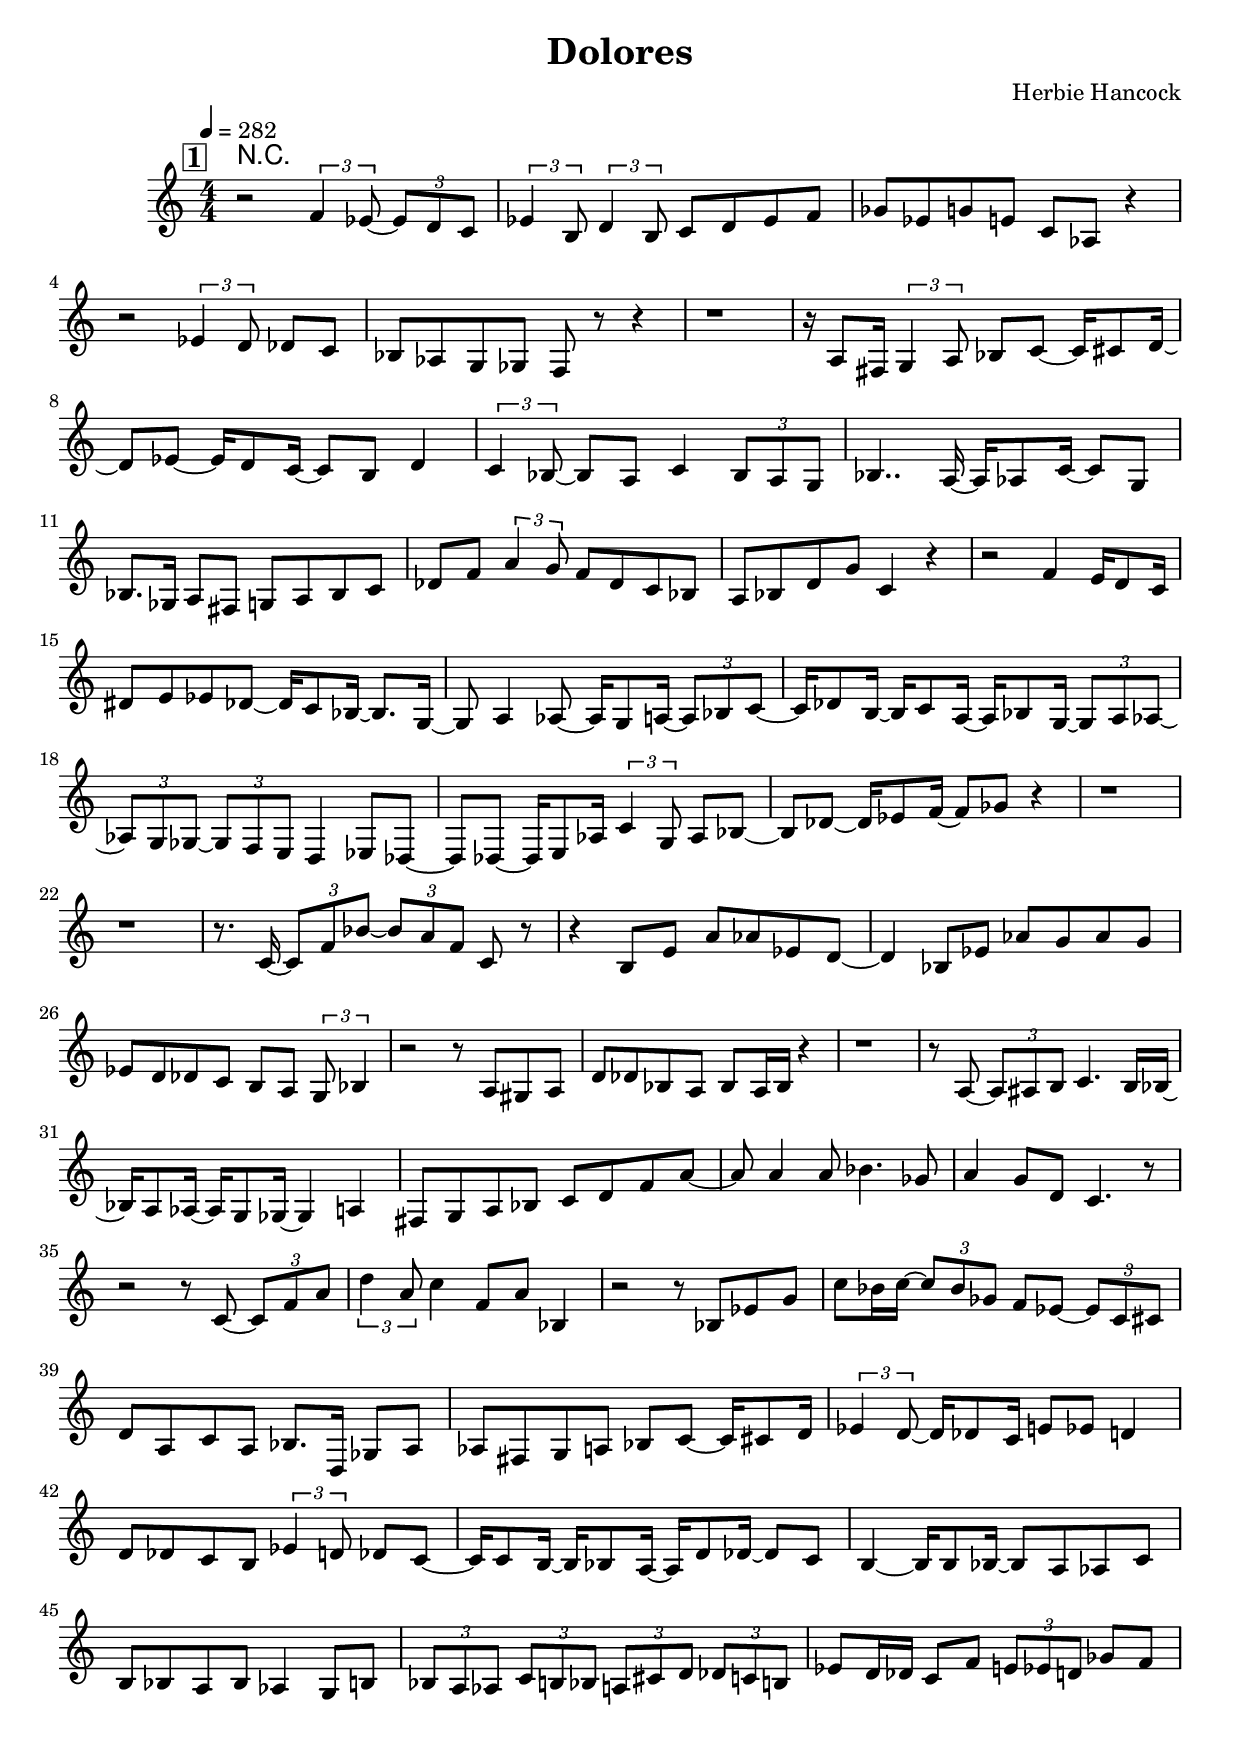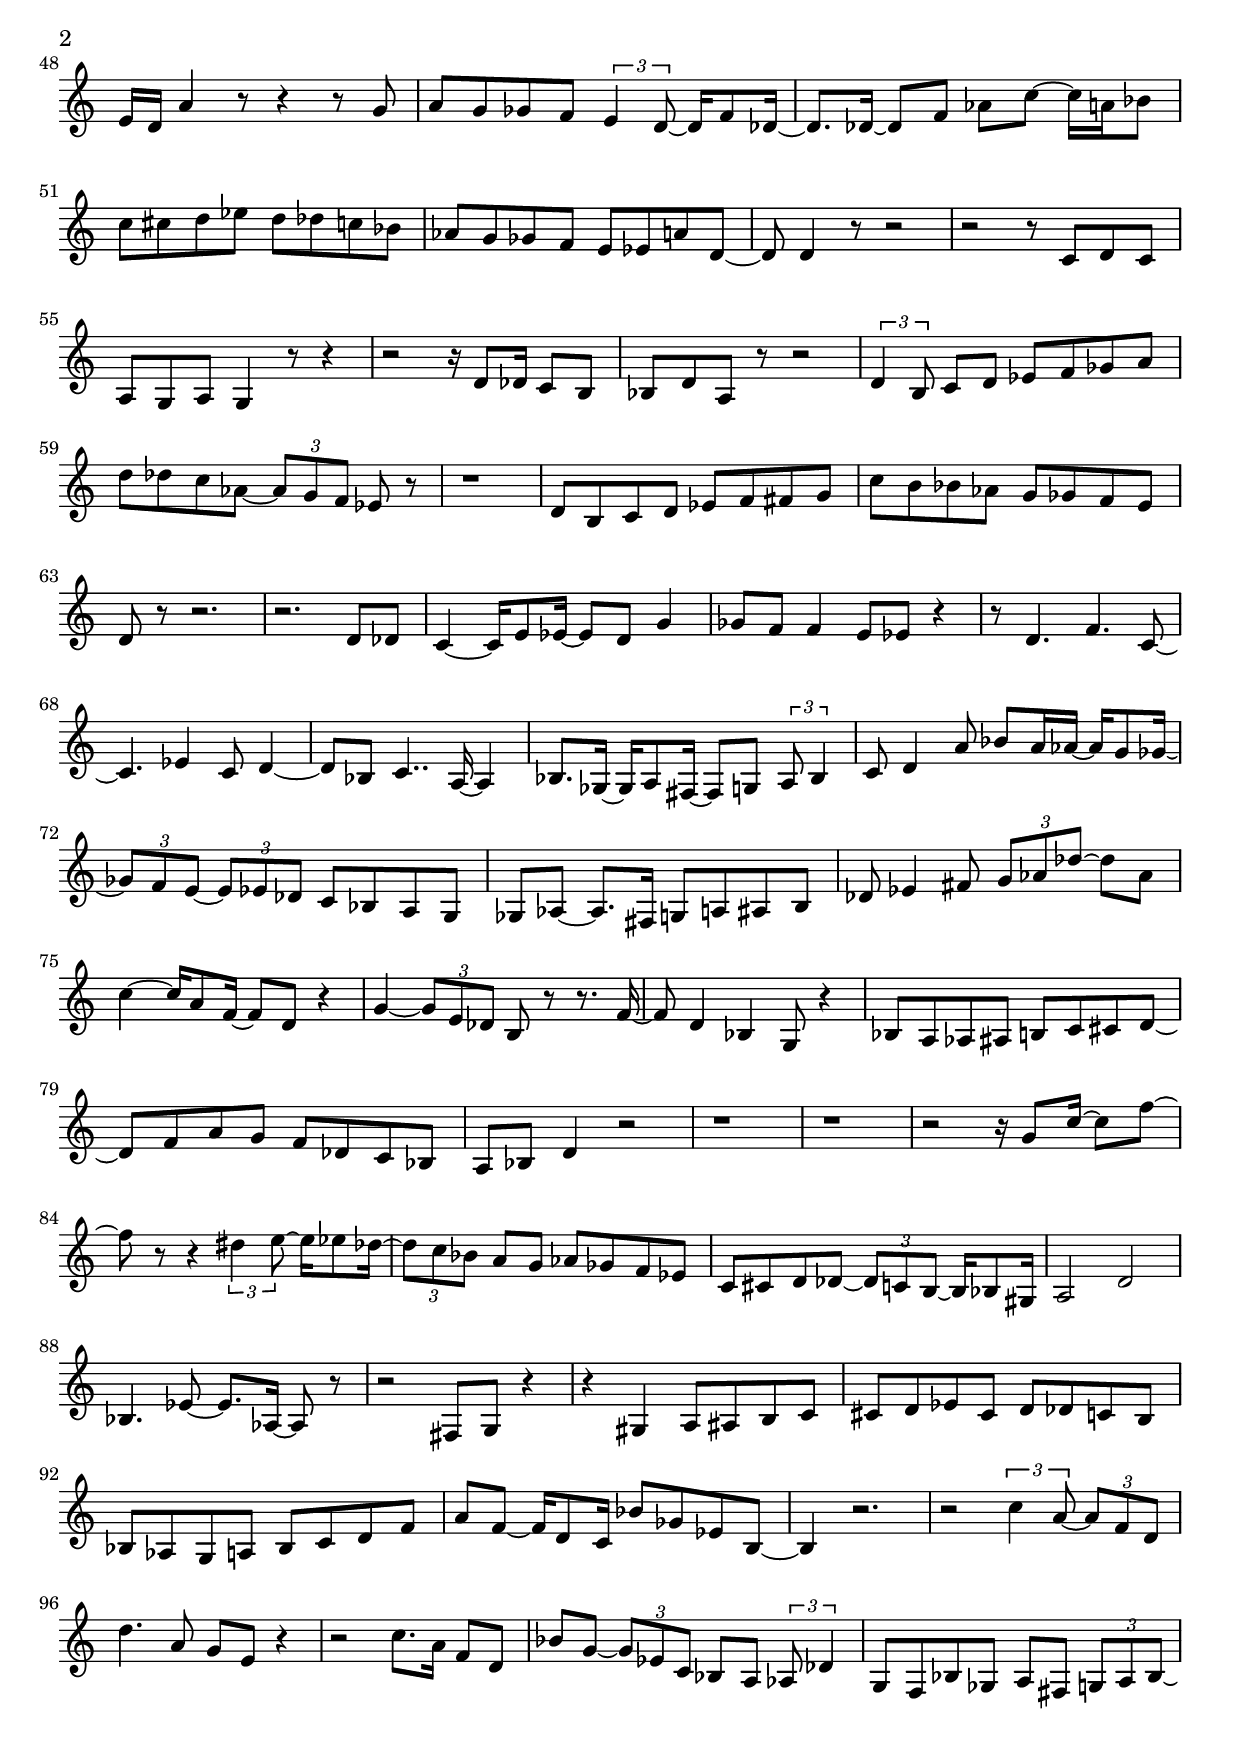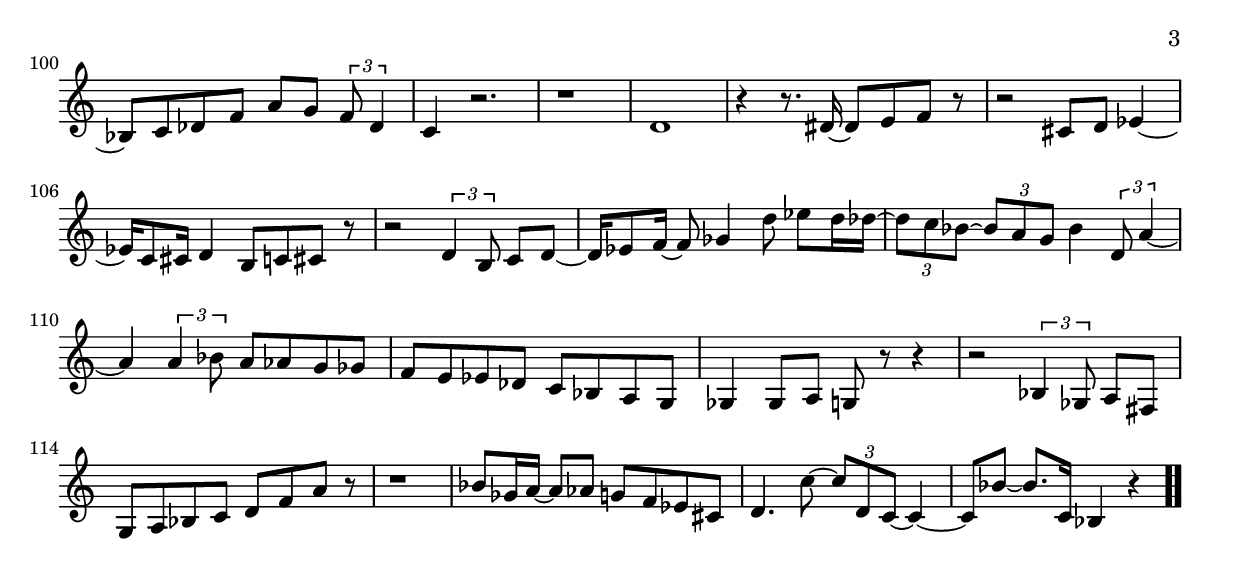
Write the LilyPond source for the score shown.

\version "2.13.2"

#(ly:set-option 'point-and-click #f)

\header {
  title = "Dolores"
  composer = "Herbie Hancock"
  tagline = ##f
}
global =
{
    \override Staff.TimeSignature #'style = #'()
    \time 4/4
    \clef "treble"
    \key c \major
    \override Rest #'direction = #'0
    \override MultiMeasureRest #'staff-position = #0
}
\score
{
<<
    \transpose c' c'

    \new ChordNames { \chords {
      \set majorSevenSymbol = \markup { "maj7" }
      \set minorChordModifier = \markup { \char ##x2013 }
      
      | r1
      }
      }

    \new Staff
    <<
    \transpose c' c'

    {
      \global
  		%\override Score.MetronomeMark #'transparent = ##t
  		%\override Score.MetronomeMark #'stencil = ##f
  		
  		\override HorizontalBracket #'direction = #UP
  		\override HorizontalBracket #'bracket-flare = #'(0 . 0)
  		
  		\override TextSpanner #'dash-fraction = #1.0
  		\override TextSpanner #'bound-details #'left #'text = \markup{ \concat{\draw-line #'(0 . -1.0) \draw-line #'(1.0 . 0) }}
  		\override TextSpanner #'bound-details #'right #'text = \markup{ \concat{ \draw-line #'(1.0 . 0) \draw-line #'(0 . -1.0) }}
          \set Score.markFormatter = #format-mark-box-numbers


      \tempo 4 = 282
      \set Score.currentBarNumber = #1
     
      \bar "||" \mark \default r2 \tuplet 3/2 {f'4 es'8~} \tuplet 3/2 {es'8 d'8 c'8} 
      | \tuplet 3/2 {es'4 b8} \tuplet 3/2 {d'4 b8} c'8 d'8 es'8 f'8 
      | ges'8 es'8 g'8 e'8 c'8 aes8 r4 
      | r2 \tuplet 3/2 {es'4 d'8} des'8 c'8 
      | bes8 aes8 g8 ges8 f8 r8 r4 
      | r1 
      | r16 a8 fis16 \tuplet 3/2 {g4 a8} bes8 c'8~ c'16 cis'8 d'16~ 
      | d'8 es'8~ es'16 d'8 c'16~ c'8 b8 d'4 
      | \tuplet 3/2 {c'4 bes8~} bes8 a8 c'4 \tuplet 3/2 {bes8 a8 g8} 
      | bes4.. a16~ a16 aes8 c'16~ c'8 g8 
      | bes8. ges16 a8 fis8 g8 a8 bes8 c'8 
      | des'8 f'8 \tuplet 3/2 {a'4 g'8} f'8 des'8 c'8 bes8 
      | a8 bes8 d'8 g'8 c'4 r4 
      | r2 f'4 e'16 d'8 c'16 
      | dis'8 e'8 es'8 des'8~ des'16 c'8 bes16~ bes8. g16~ 
      | g8 a4 aes8~ aes16 g8 a16~ \tuplet 3/2 {a8 bes8 c'8~} 
      | c'16 des'8 b16~ b16 c'8 a16~ a16 bes8 g16~ \tuplet 3/2 {g8 a8 aes8~} 
      | \tuplet 3/2 {aes8 g8 ges8~} \tuplet 3/2 {ges8 f8 e8} d4 es8 des8~ 
      | des8 des8~ des16 e8 aes16 \tuplet 3/2 {c'4 g8} aes8 bes8~ 
      | bes8 des'8~ des'16 es'8 f'16~ f'8 ges'8 r4 
      | r1 
      | r1 
      | r8. c'16~ \tuplet 3/2 {c'8 f'8 bes'8~} \tuplet 3/2 {bes'8 a'8 f'8} c'8 r8 
      | r4 b8 e'8 a'8 aes'8 es'8 d'8~ 
      | d'4 bes8 es'8 aes'8 g'8 aes'8 g'8 
      | es'8 d'8 des'8 c'8 b8 a8 \tuplet 3/2 {g8 bes4} 
      | r2 r8 a8 gis8 a8 
      | d'8 des'8 bes8 a8 bes8 a16 bes16 r4 
      | r1 
      | r8 a8~ \tuplet 3/2 {a8 ais8 b8} c'4. b16 bes16~ 
      | bes16 a8 aes16~ aes16 g8 ges16~ ges4 a4 
      | fis8 g8 a8 bes8 c'8 d'8 f'8 a'8~ 
      | a'8 a'4 a'8 bes'4. ges'8 
      | a'4 g'8 d'8 c'4. r8 
      | r2 r8 c'8~ \tuplet 3/2 {c'8 f'8 a'8} 
      | \tuplet 3/2 {d''4 a'8} c''4 f'8 a'8 bes4 
      | r2 r8 bes8 es'8 g'8 
      | c''8 bes'16 c''16~ \tuplet 3/2 {c''8 bes'8 ges'8} f'8 es'8~ \tuplet 3/2 {es'8 c'8 cis'8} 
      | d'8 a8 c'8 a8 bes8. d16 ges8 a8 
      | aes8 fis8 g8 a8 bes8 c'8~ c'16 cis'8 d'16 
      | \tuplet 3/2 {es'4 d'8~} d'16 des'8 c'16 e'8 es'8 d'4 
      | d'8 des'8 c'8 b8 \tuplet 3/2 {es'4 d'8} des'8 c'8~ 
      | c'16 c'8 b16~ b16 bes8 a16~ a16 d'8 des'16~ des'8 c'8 
      | b4~ b16 b8 bes16~ bes8 a8 aes8 c'8 
      | b8 bes8 a8 bes8 aes4 g8 b8 
      | \tuplet 3/2 {bes8 a8 aes8} \tuplet 3/2 {c'8 b8 bes8} \tuplet 3/2 {a8 cis'8 d'8} \tuplet 3/2 {des'8 c'8 b8} 
      | es'8 d'16 des'16 c'8 f'8 \tuplet 3/2 {e'8 es'8 d'8} ges'8 f'8 
      | e'16 d'16 a'4 r8 r4 r8 g'8 
      | a'8 g'8 ges'8 f'8 \tuplet 3/2 {e'4 d'8~} d'16 f'8 des'16~ 
      | des'8. des'16~ des'8 f'8 aes'8 c''8~ c''16 a'16 bes'8 
      | c''8 cis''8 d''8 es''8 d''8 des''8 c''8 bes'8 
      | aes'8 g'8 ges'8 f'8 e'8 es'8 a'8 d'8~ 
      | d'8 d'4 r8 r2 
      | r2 r8 c'8 d'8 c'8 
      | a8 g8 a8 g4 r8 r4 
      | r2 r16 d'8 des'16 c'8 b8 
      | bes8 d'8 a8 r8 r2 
      | \tuplet 3/2 {d'4 b8} c'8 d'8 es'8 f'8 ges'8 a'8 
      | d''8 des''8 c''8 aes'8~ \tuplet 3/2 {aes'8 g'8 f'8} es'8 r8 
      | r1 
      | d'8 b8 c'8 d'8 es'8 f'8 fis'8 g'8 
      | c''8 b'8 bes'8 aes'8 g'8 ges'8 f'8 e'8 
      | d'8 r8 r2. 
      | r2. d'8 des'8 
      | c'4~ c'16 e'8 es'16~ es'8 d'8 g'4 
      | ges'8 f'8 f'4 e'8 es'8 r4 
      | r8 d'4. f'4. c'8~ 
      | c'4. es'4 c'8 d'4~ 
      | d'8 bes8 c'4.. a16~ a4 
      | bes8. ges16~ ges16 a8 fis16~ fis8 g8 \tuplet 3/2 {a8 bes4} 
      | c'8 d'4 a'8 bes'8 a'16 aes'16~ aes'16 g'8 ges'16~ 
      | \tuplet 3/2 {ges'8 f'8 e'8~} \tuplet 3/2 {e'8 es'8 des'8} c'8 bes8 a8 g8 
      | ges8 aes8~ aes8. fis16 g8 a8 ais8 b8 
      | des'8 es'4 fis'8 \tuplet 3/2 {g'8 aes'8 des''8~} des''8 aes'8 
      | c''4~ c''16 a'8 f'16~ f'8 d'8 r4 
      | g'4~ \tuplet 3/2 {g'8 e'8 des'8} b8 r8 r8. f'16~ 
      | f'8 d'4 bes4 g8 r4 
      | bes8 a8 aes8 ais8 b8 c'8 cis'8 d'8~ 
      | d'8 f'8 a'8 g'8 f'8 des'8 c'8 bes8 
      | a8 bes8 d'4 r2 
      | r1 
      | r1 
      | r2 r16 g'8 c''16~ c''8 f''8~ 
      | f''8 r8 r4 \tuplet 3/2 {dis''4 e''8~} e''16 es''8 des''16~ 
      | \tuplet 3/2 {des''8 c''8 bes'8} a'8 g'8 aes'8 ges'8 f'8 es'8 
      | c'8 cis'8 d'8 des'8~ \tuplet 3/2 {des'8 c'8 b8~} b16 bes8 gis16 
      | a2 d'2 
      | bes4. es'8~ es'8. aes16~ aes8 r8 
      | r2 fis8 g8 r4 
      | r4 gis4 a8 ais8 b8 c'8 
      | cis'8 d'8 es'8 cis'8 d'8 des'8 c'8 b8 
      | bes8 aes8 g8 a8 bes8 c'8 d'8 f'8 
      | a'8 f'8~ f'16 d'8 c'16 bes'8 ges'8 es'8 b8~ 
      | b4 r2. 
      | r2 \tuplet 3/2 {c''4 a'8~} \tuplet 3/2 {a'8 f'8 d'8} 
      | d''4. a'8 g'8 e'8 r4 
      | r2 c''8. a'16 f'8 d'8 
      | bes'8 g'8~ \tuplet 3/2 {g'8 es'8 c'8} bes8 a8 \tuplet 3/2 {aes8 des'4} 
      | g8 f8 bes8 ges8 a8 fis8 \tuplet 3/2 {g8 a8 bes8~} 
      | bes8 c'8 des'8 f'8 a'8 g'8 \tuplet 3/2 {f'8 des'4} 
      | c'4 r2. 
      | r1 
      | d'1 
      | r4 r8. dis'16~ dis'8 e'8 f'8 r8 
      | r2 cis'8 d'8 es'4~ 
      | es'16 c'8 cis'16 d'4 b8 c'8 cis'8 r8 
      | r2 \tuplet 3/2 {d'4 b8} c'8 d'8~ 
      | d'16 es'8 f'16~ f'8 ges'4 d''8 es''8 d''16 des''16~ 
      | \tuplet 3/2 {des''8 c''8 bes'8~} \tuplet 3/2 {bes'8 a'8 g'8} bes'4 \tuplet 3/2 {d'8 a'4~} 
      | a'4 \tuplet 3/2 {a'4 bes'8} a'8 aes'8 g'8 ges'8 
      | f'8 e'8 es'8 des'8 c'8 bes8 a8 g8 
      | ges4 ges8 a8 g8 r8 r4 
      | r2 \tuplet 3/2 {bes4 ges8} a8 fis8 
      | g8 a8 bes8 c'8 d'8 f'8 a'8 r8 
      | r1 
      | bes'8 ges'16 a'16~ a'8 aes'8 g'8 f'8 es'8 cis'8 
      | d'4. c''8~ \tuplet 3/2 {c''8 d'8 c'8~} c'4~ 
      | c'8 bes'8~ bes'8. c'16 bes4 r4\bar  ".."
    }
    >>
>>    
}
